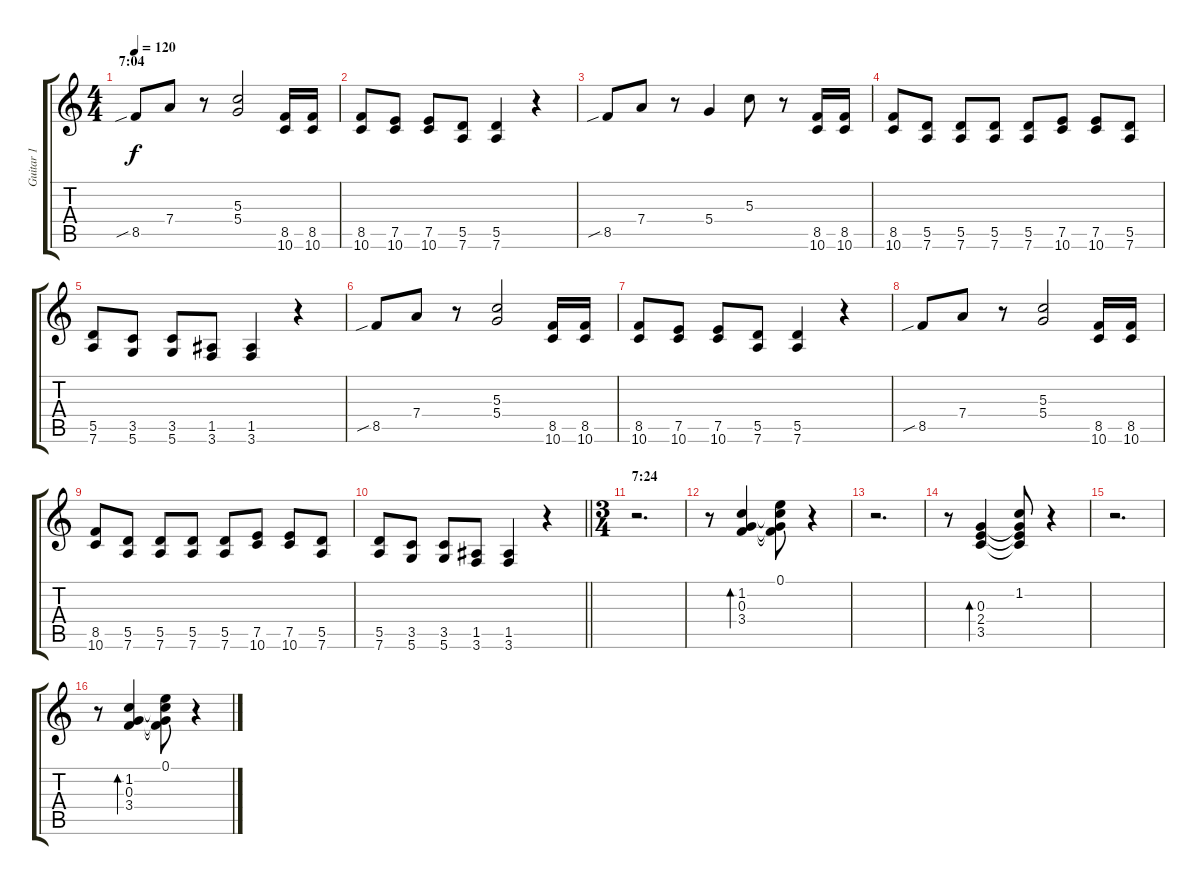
\track ("Guitar 1" "Guitar 1") {instrument acousticguitarsteel}
\staff {score tabs}
\tuning (E4 B3 G3 D3 A2 D2) {hide}
\ts (4 4)
\section ("" "7:04")
\tempo 120
\clef g2
\ks c
8.5{sib}.8{dy f volume 9} 7.4.8 r.8 (5.3 5.4).2 (8.5 10.6).16 (8.5 10.6).16 |
(8.5 10.6).8 (7.5 10.6).8 (7.5 10.6).8 (5.5 7.6).8 (5.5 7.6).4 r.4 |
8.5{sib}.8 7.4.8 r.8 5.4.4 5.3.8 r.8 (8.5 10.6).16 (8.5 10.6).16 |
(8.5 10.6).8 (5.5 7.6).8 (5.5 7.6).8 (5.5 7.6).8 (5.5 7.6).8 (7.5 10.6).8 (7.5 10.6).8 (5.5 7.6).8 |
(5.5 7.6).8 (3.5 5.6).8 (3.5 5.6).8 (1.5 3.6).8 (1.5 3.6).4 r.4 |
8.5{sib}.8 7.4.8 r.8 (5.3 5.4).2 (8.5 10.6).16 (8.5 10.6).16 |
(8.5 10.6).8 (7.5 10.6).8 (7.5 10.6).8 (5.5 7.6).8 (5.5 7.6).4 r.4 |
8.5{sib}.8 7.4.8 r.8 (5.3 5.4).2 (8.5 10.6).16 (8.5 10.6).16 |
(8.5 10.6).8 (5.5 7.6).8 (5.5 7.6).8 (5.5 7.6).8 (5.5 7.6).8 (7.5 10.6).8 (7.5 10.6).8 (5.5 7.6).8 |
\barLineRight lightlight
(5.5 7.6).8 (3.5 5.6).8 (3.5 5.6).8 (1.5 3.6).8 (1.5 3.6).4 r.4 |
\ts (3 4)
\section ("" "7:24")
r.2{d volume 7} |
r.8 (1.2 0.3 3.4).4{bd 240} (0.1 1.2{t} 0.3{t} 3.4{t}).8 r.4 |
r.2{d} |
r.8 (0.3 2.4 3.5).4{bd 240} (1.2 0.3{t} 2.4{t} 3.5{t}).8 r.4 |
r.2{d} |
r.8 (1.2 0.3 3.4).4{bd 240} (0.1 1.2{t} 0.3{t} 3.4{t}).8 r.4
